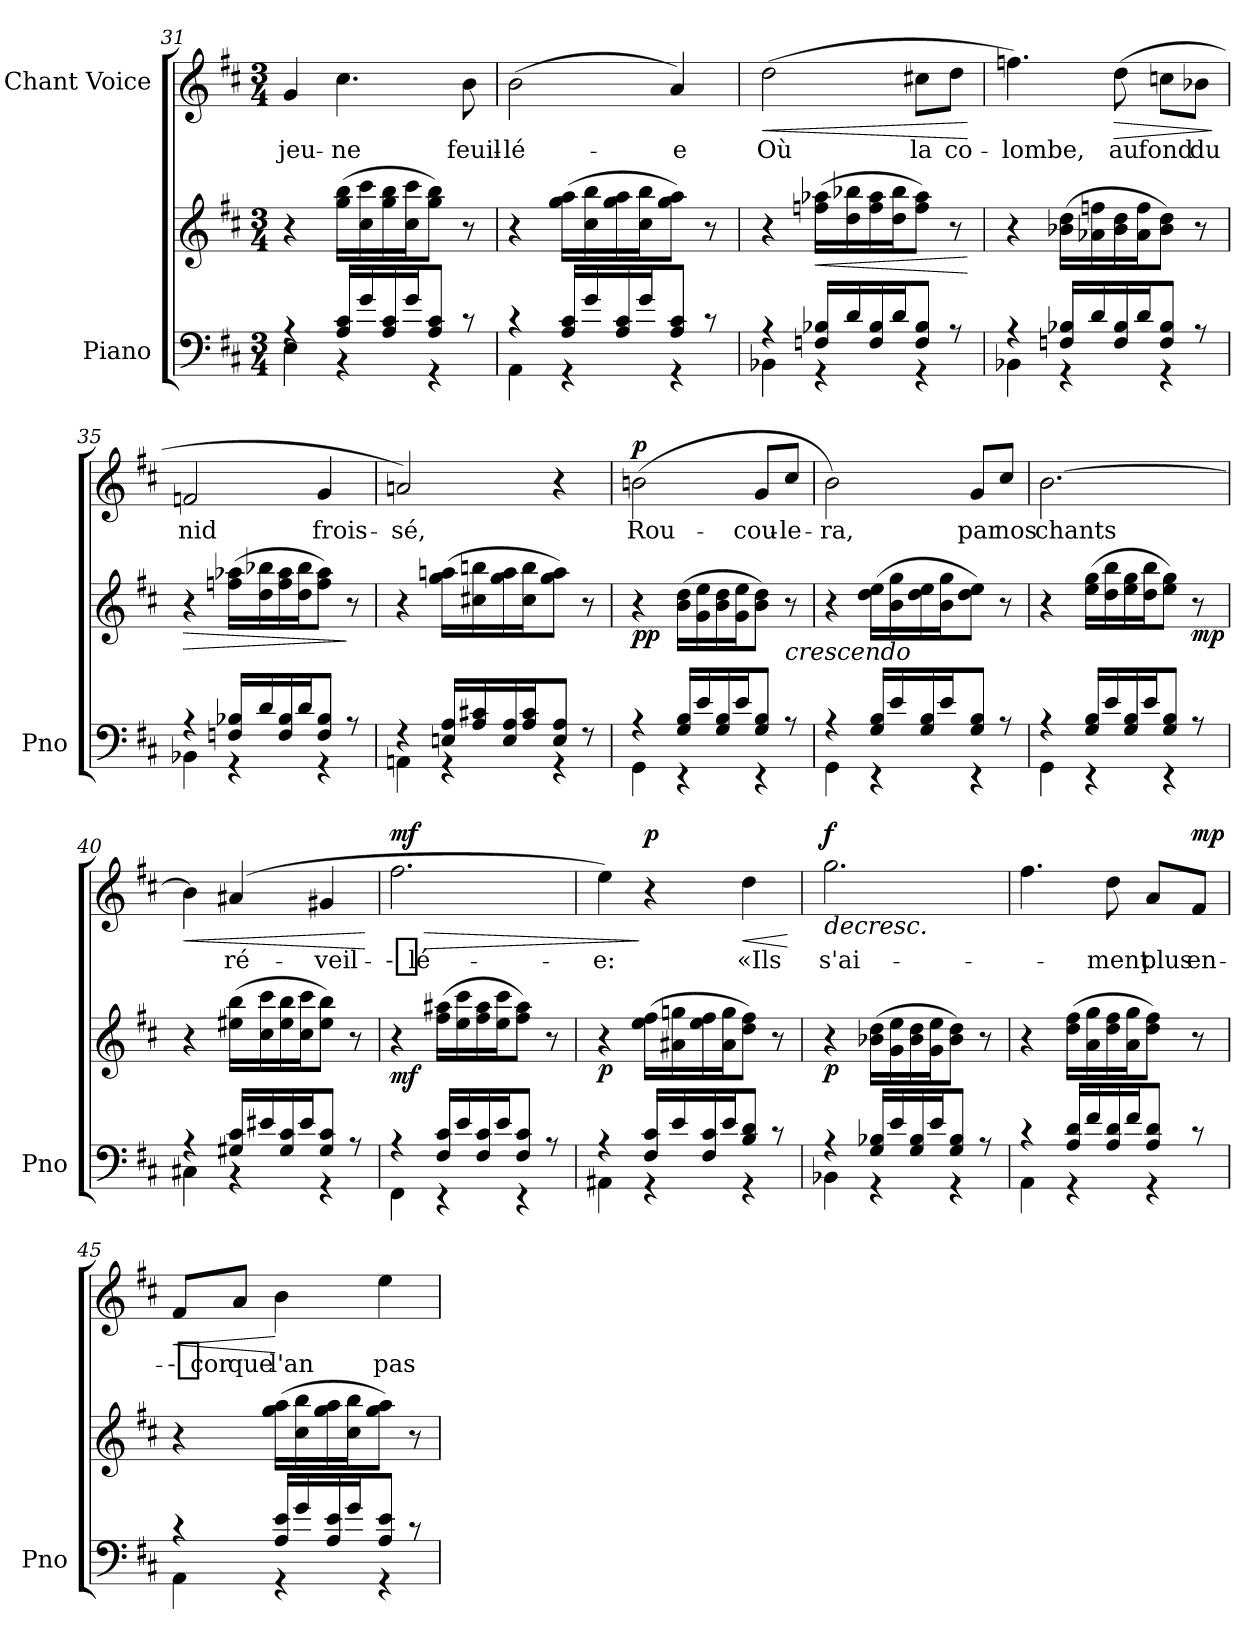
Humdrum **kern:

**kern	**kern	**dynam	**kern	**text	**dynam
*part2	*part2	*part2	*part1	*part1	*part1
*staff3	*staff2	*staff2/3	*staff1	*staff1	*staff1
*I"Piano	*	*	*I"Chant Voice	*	*
*I'Pno	*	*	*	*	*
*clefF4	*clefG2	*	*clefG2	*	*
*k[f#c#]	*k[f#c#]	*	*k[f#c#]	*	*
*M3/4	*M3/4	*	*M3/4	*	*
=31	=31	=31	=31	=31	=31
*^	*	*	*	*	*
!	!	!	!	!	!LO:LY:b	!
4rA	4E\	4r	.	4g/	jeu-	.
!	!	!	!	!	!LO:LY:b	!
16A/ 16c#/LL	4r	(>16gg\ 16bb\LL	.	4.cc#\	-ne	.
16g/	.	16cc#\ 16ccc#\	.	.	.	.
16A/ 16c#/	.	16gg\ 16bb\	.	.	.	.
16g/J	.	16cc#\ 16ccc#\J	.	.	.	.
8A/ 8c#/J	4r	8gg\ 8bb\J)	.	.	.	.
!	!	!	!	!	!LO:LY:b	!
8r	.	8r	.	8b\	feuil-	.
=32	=32	=32	=32	=32	=32	=32
!	!	!	!	!	!LO:LY:b	!
4r	4AA\	4r	.	(<2b\	-lé-	.
16A/ 16c#/LL	4r	(>16gg\ 16aa\LL	.	.	.	.
16g/	.	16cc#\ 16bb\	.	.	.	.
16A/ 16c#/	.	16gg\ 16aa\	.	.	.	.
16g/J	.	16cc#\ 16bb\J	.	.	.	.
!	!	!	!	!	!LO:LY:b	!
8A/ 8c#/J	4r	8gg\ 8aa\J)	.	4a/)	-e	.
8r	.	8r	.	.	.	.
!!LO:PB:g=z
=33	=33	=33	=33	=33	=33	=33
!	!	!	!	!	!LO:LY:b	!LO:HP:b
4r	4BB-X\	4r	.	(>2dd\	Où	<
!	!	!	!LO:HP:b	!	!	!
16Fn/ 16B-X/LL	4r	(>16ffn\ 16aa-X\LL	<	.	.	.
16d/	.	16dd\ 16bb-X\	.	.	.	.
16F/ 16B-/	.	16ff\ 16aa-\	.	.	.	.
16d/J	.	16dd\ 16bb-\J	.	.	.	.
!	!	!	!	!	!LO:LY:b	!
8F/ 8B-/J	4r	8ff\ 8aa-\J)	.	8cc#X\L	la	.
!	!	!	!	!	!LO:LY:b	!
8r	.	8r	.	8dd\J	co-	.
*v	*v	*	*	*	*	*
.	.	[	.	.	[
=34	=34	=34	=34	=34	=34
*^	*	*	*	*	*
!	!	!	!	!	!LO:LY:b	!
4r	4BB-X\	4r	.	4.ffn\)	-lombe,	.
16Fn/ 16B-X/LL	4r	(>16b-X\ 16dd\LL	.	.	.	.
16d/	.	16a-X\ 16ffn\	.	.	.	.
!	!	!	!	!	!LO:LY:b	!LO:HP:b
16F/ 16B-/	.	16b-\ 16dd\	.	(>8dd\	au	>
16d/J	.	16a-\ 16ff\J	.	.	.	.
!	!	!	!	!	!LO:LY:b	!
8F/ 8B-/J	4r	8b-\ 8dd\J)	.	8ccn\L	fond	.
!	!	!	!	!	!LO:LY:b	!
8r	.	8r	.	8b-X\J	du	.
*v	*v	*	*	*	*	*
.	.	.	.	.	]
=35	=35	=35	=35	=35	=35
*^	*	*	*	*	*
!	!	!	!LO:HP:b	!	!LO:LY:b	!
4r	4BB-X\	4r	>	2fn/	nid	.
16Fn/ 16B-X/LL	4r	(>16ffn\ 16aa-X\LL	.	.	.	.
16d/	.	16dd\ 16bb-X\	.	.	.	.
16F/ 16B-/	.	16ff\ 16aa-\	.	.	.	.
16d/J	.	16dd\ 16bb-\J	.	.	.	.
!	!	!	!	!	!LO:LY:b	!
8F/ 8B-/J	4r	8ff\ 8aa-\J)	.	4g/	frois-	.
8r	.	8r	]	.	.	.
=36	=36	=36	=36	=36	=36	=36
!	!	!	!	!	!LO:LY:b	!
4r	4AAn\	4r	.	2an/)	-sé,	.
16En/ 16A/LL	4r	(>16gg\ 16aan\LL	.	.	.	.
16A/ 16c#X/	.	16cc#X\ 16bbn\	.	.	.	.
16E/ 16A/	.	16gg\ 16aa\	.	.	.	.
16A/ 16c#/J	.	16cc#\ 16bb\J	.	.	.	.
8E/ 8A/J	4r	8gg\ 8aa\J)	.	4r	.	.
8r	.	8r	.	.	.	.
!!LO:LB:g=z
=37	=37	=37	=37	=37	=37	=37
!	!	!	!LO:DY:b	!	!LO:LY:b	!LO:DY:a
4r	4GG\	4r	pp	(>2bn\	Rou-	p
16G/ 16B/LL	4r	(>16b\ 16dd\LL	.	.	.	.
16e/	.	16g\ 16ee\	.	.	.	.
16G/ 16B/	.	16b\ 16dd\	.	.	.	.
16e/J	.	16g\ 16ee\J	.	.	.	.
!	!	!	!	!	!LO:LY:b	!
8G/ 8B/J	4r	8b\ 8dd\J)	.	8g/L	-cou-	.
!	!	!LO:TX:b:i:t=crescendo	!	!	!	!
!	!	!	!	!	!LO:LY:b	!
8r	.	8r	.	8cc#/J	-le-	.
=38	=38	=38	=38	=38	=38	=38
!	!	!	!	!	!LO:LY:b	!
4r	4GG\	4r	.	2b\)	-ra,	.
16G/ 16B/LL	4r	(>16dd\ 16ee\LL	.	.	.	.
16e/	.	16b\ 16gg\	.	.	.	.
16G/ 16B/	.	16dd\ 16ee\	.	.	.	.
16e/J	.	16b\ 16gg\J	.	.	.	.
!	!	!	!	!	!LO:LY:b	!
8G/ 8B/J	4r	8dd\ 8ee\J)	.	8g/L	par	.
!	!	!	!	!	!LO:LY:b	!
8r	.	8r	.	8cc#/J	nos	.
=39	=39	=39	=39	=39	=39	=39
!	!	!	!	!	!LO:LY:b	!
4r	4GG\	4r	.	[2.b\	chants	.
16G/ 16B/LL	4r	(>16ee\ 16gg\LL	.	.	.	.
16e/	.	16dd\ 16bb\	.	.	.	.
16G/ 16B/	.	16ee\ 16gg\	.	.	.	.
16e/J	.	16dd\ 16bb\J	.	.	.	.
8G/ 8B/J	4r	8ee\ 8gg\J)	.	.	.	.
!	!	!	!LO:DY:b	!	!	!
8r	.	8r	mp	.	.	.
=40	=40	=40	=40	=40	=40	=40
!	!	!	!	!	!	!LO:HP:b
4r	4C#X\	4r	.	4b\]	.	<
!	!	!	!	!	!LO:LY:b	!
16G#X/ 16c#/LL	4r	(>16ee#X\ 16bb\LL	.	(>4a#X/	ré-	.
16e#X/	.	16cc#\ 16ccc#\	.	.	.	.
16G#/ 16c#/	.	16ee#\ 16bb\	.	.	.	.
16e#/J	.	16cc#\ 16ccc#\J	.	.	.	.
!	!	!	!	!	!LO:LY:b	!
8G#/ 8c#/J	4r	8ee#\ 8bb\J)	.	4g#X/	-veil-	.
8r	.	8r	.	.	.	.
*v	*v	*	*	*	*	*
.	.	.	.	.	[
!!LO:LB:g=z
=41	=41	=41	=41	=41	=41
*^	*	*	*	*	*
!	!	!	!LO:DY:b	!	!LO:LY:b	!LO:HP:b
!	!	!	!	!	!	!LO:DY:n=1:a
4r	4FF#\	4r	mf	2.ff#\	-- lé-	> mf
16F#/ 16c#/LL	4r	(>16ff#\ 16aa#X\LL	.	.	.	.
16e/	.	16ee\ 16ccc#\	.	.	.	.
16F#/ 16c#/	.	16ff#\ 16aa#\	.	.	.	.
16e/J	.	16ee\ 16ccc#\J	.	.	.	.
8F#/ 8c#/J	4r	8ff#\ 8aa#\J)	.	.	.	.
8r	.	8r	.	.	.	.
=42	=42	=42	=42	=42	=42	=42
!	!	!	!LO:DY:b	!	!LO:LY:b	!
4r	4AA#X\	4r	p	4ee\)	-e:	.
!	!	!	!	!	!	!LO:DY:n=1:a
16F#/ 16c#/LL	4r	(>16ee\ 16ff#\LL	.	4r	.	] p
16e/	.	16a#X\ 16ggn\	.	.	.	.
16F#/ 16c#/	.	16ee\ 16ff#\	.	.	.	.
16e/J	.	16a#\ 16gg\J	.	.	.	.
!	!	!	!	!	!LO:LY:b	!LO:HP:b
8B/ 8d/J	4r	8dd\ 8ff#\J)	.	4dd\	«Ils	<
8r	.	8r	.	.	.	.
*v	*v	*	*	*	*	*
.	.	.	.	.	[
=43	=43	=43	=43	=43	=43
*^	*	*	*	*	*
!	!	!	!LO:DY:b	!	!LO:LY:b	!LO:HP:b
!	!	!	!	!	!	!LO:DY:n=1:a
4r	4BB-X\	4r	p	2.gg\	s'ai-	> f
16G/ 16B-X/LL	4r	(>16b-X\ 16dd\LL	.	.	.	.
16e/	.	16g\ 16ee\	.	.	.	.
16G/ 16B-/	.	16b-\ 16dd\	.	.	.	.
16e/J	.	16g\ 16ee\J	.	.	.	.
8G/ 8B-/J	4r	8b-\ 8dd\J)	.	.	.	.
8r	.	8r	.	.	.	.
=44	=44	=44	=44	=44	=44	=44
4r	4AA\	4r	.	4.ff#\	.	.
16A/ 16d/LL	4r	(>16dd\ 16ff#\LL	.	.	.	.
16f#/	.	16a\ 16gg\	.	.	.	.
!	!	!	!	!	!LO:LY:b	!
16A/ 16d/	.	16dd\ 16ff#\	.	8dd\	-ment	.
16f#/J	.	16a\ 16gg\J	.	.	.	.
!	!	!	!	!	!LO:LY:b	!
8A/ 8d/J	4r	8dd\ 8ff#\J)	.	8a/L	plus	.
!	!	!	!	!	!LO:LY:b	!LO:DY:a
8r	.	8r	.	8f#/J	en-	mp
*v	*v	*	*	*	*	*
.	.	.	.	.	]
!!LO:LB:g=z
=45	=45	=45	=45	=45	=45
*^	*	*	*	*	*
!	!	!	!	!	!LO:LY:b	!LO:HP:b
4r	4AA\	4r	.	8f#/L	-- cor	<
!	!	!	!	!	!LO:LY:b	!
.	.	.	.	8a/J	que	.
!	!	!	!	!	!LO:LY:b	!
16A/ 16e/LL	4r	(>16gg\ 16aa\LL	.	4b\	l'an	[
16g/	.	16cc#\ 16bb\	.	.	.	.
16A/ 16e/	.	16gg\ 16aa\	.	.	.	.
16g/J	.	16cc#\ 16bb\J	.	.	.	.
!	!	!	!	!	!LO:LY:b	!
8A/ 8e/J	4r	8gg\ 8aa\J)	.	4ee\	pas-	.
8r	.	8r	.	.	.	.
*v	*v	*	*	*	*	*
=	=	=	=	=	=
*-	*-	*-	*-	*-	*-
